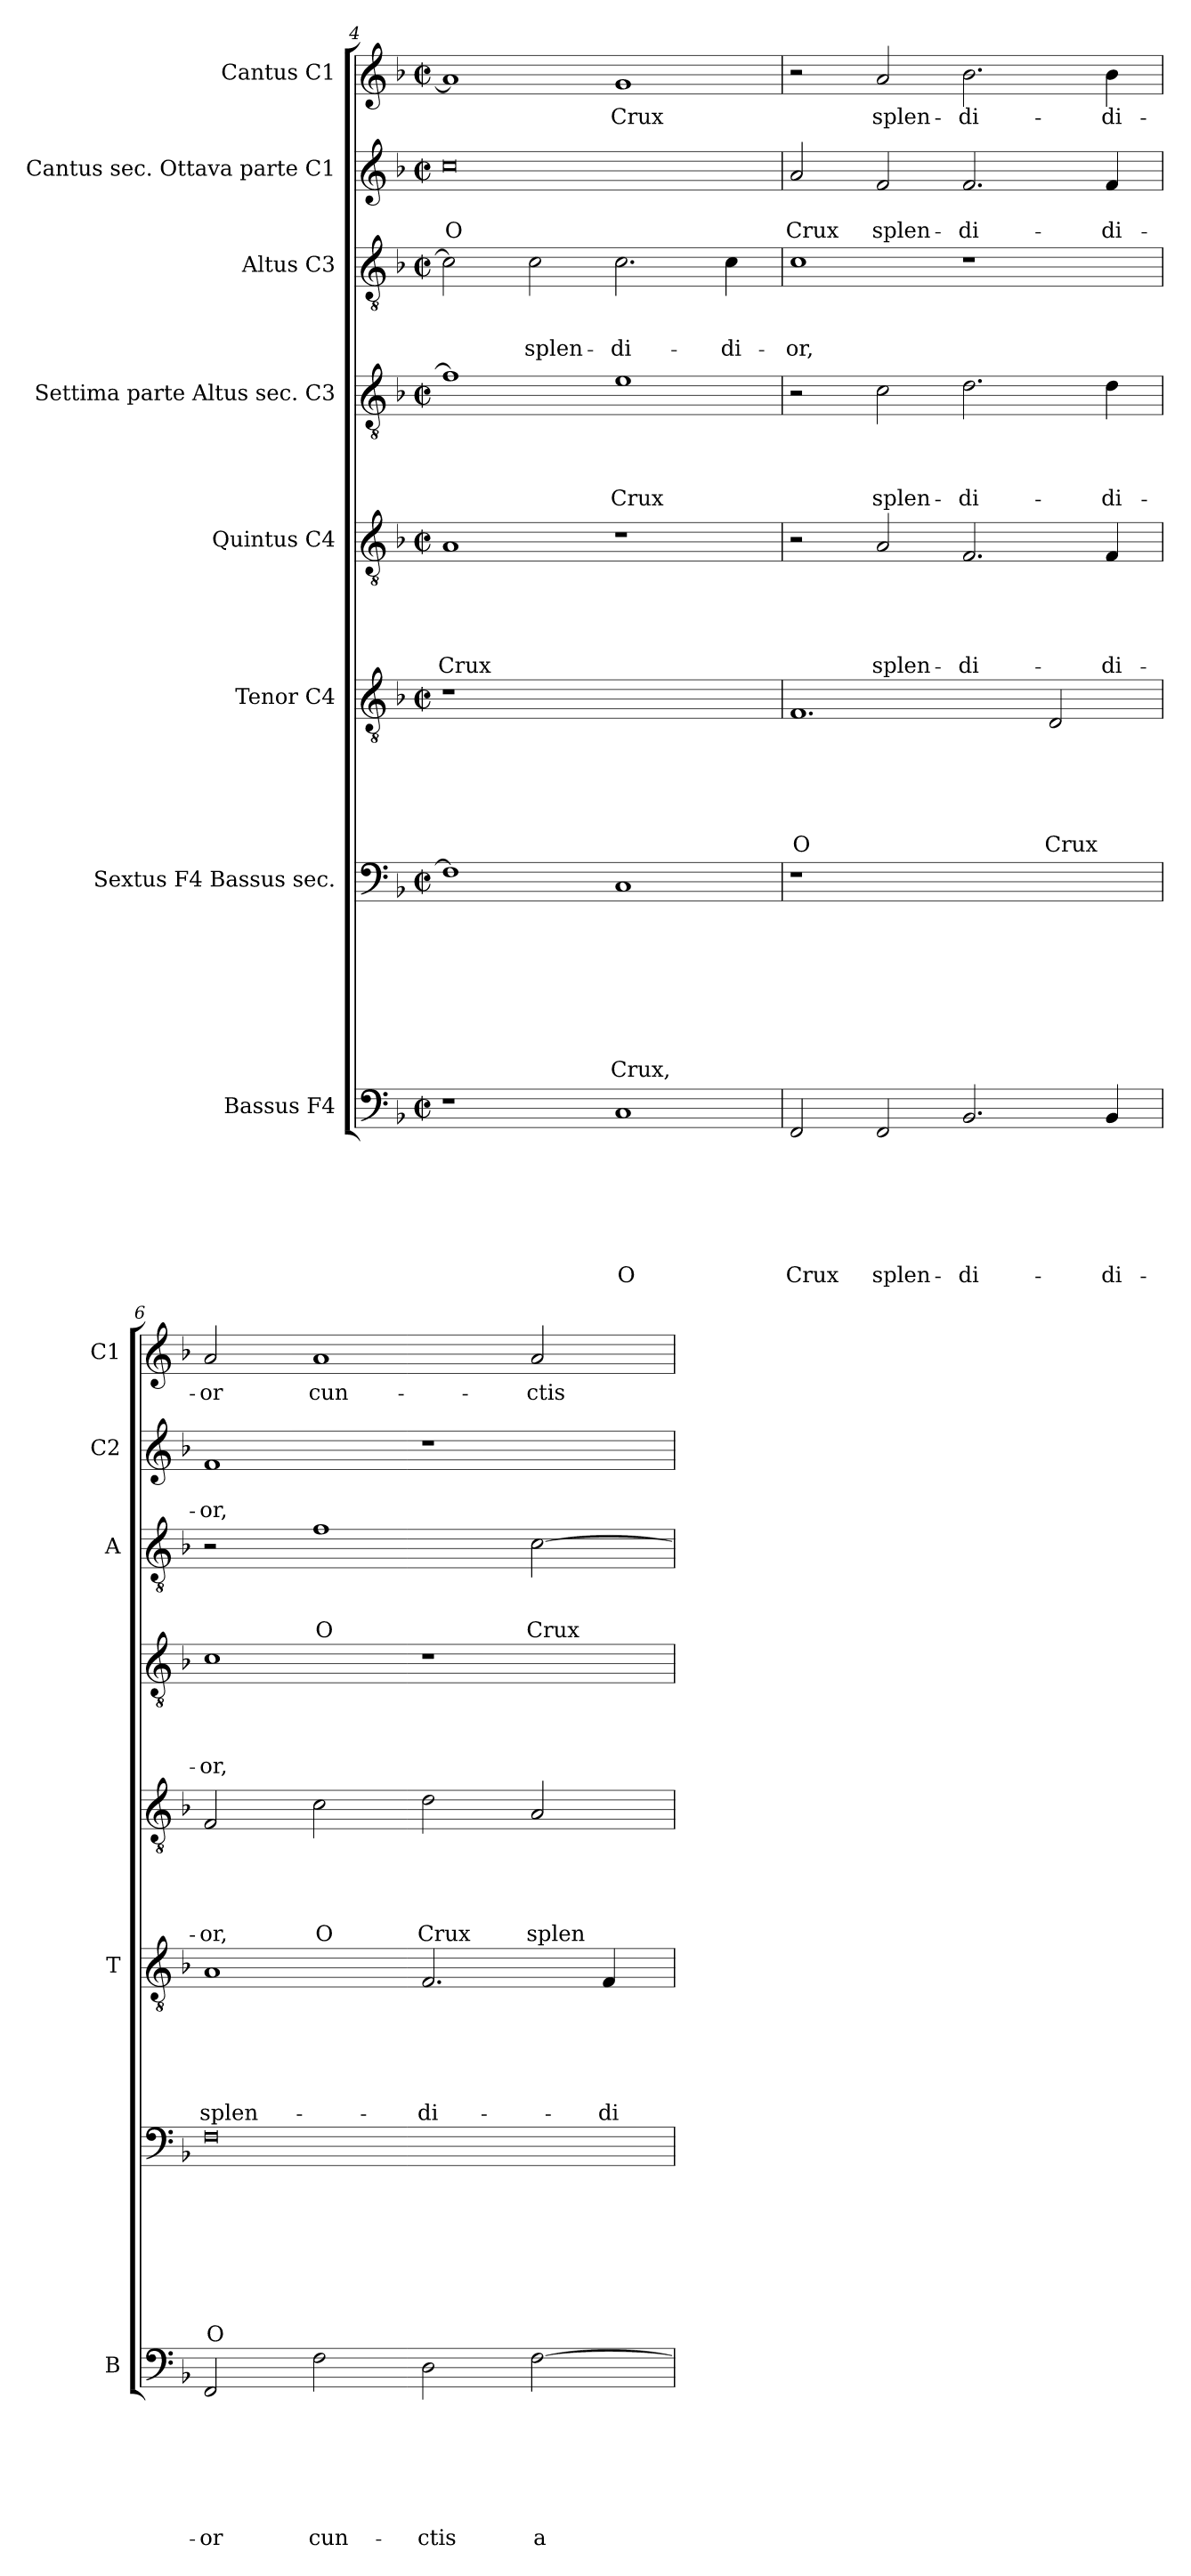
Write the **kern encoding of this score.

**kern	**text	**text	**text	**text	**text	**text	**text	**kern	**text	**text	**text	**text	**text	**text	**text	**text	**kern	**text	**text	**text	**text	**text	**text	**kern	**text	**text	**text	**text	**text	**kern	**text	**text	**text	**text	**kern	**text	**text	**text	**kern	**text	**text	**kern	**text
*part8	*part8	*part8	*part8	*part8	*part8	*part8	*part8	*part7	*part7	*part7	*part7	*part7	*part7	*part7	*part7	*part7	*part6	*part6	*part6	*part6	*part6	*part6	*part6	*part5	*part5	*part5	*part5	*part5	*part5	*part4	*part4	*part4	*part4	*part4	*part3	*part3	*part3	*part3	*part2	*part2	*part2	*part1	*part1
*staff8	*staff8	*staff8	*staff8	*staff8	*staff8	*staff8	*staff8	*staff7	*staff7	*staff7	*staff7	*staff7	*staff7	*staff7	*staff7	*staff7	*staff6	*staff6	*staff6	*staff6	*staff6	*staff6	*staff6	*staff5	*staff5	*staff5	*staff5	*staff5	*staff5	*staff4	*staff4	*staff4	*staff4	*staff4	*staff3	*staff3	*staff3	*staff3	*staff2	*staff2	*staff2	*staff1	*staff1
*I"Bassus F4	*	*	*	*	*	*	*	*I"Sextus F4 Bassus sec.	*	*	*	*	*	*	*	*	*I"Tenor C4	*	*	*	*	*	*	*I"Quintus C4	*	*	*	*	*	*I"Settima parte Altus sec. C3	*	*	*	*	*I"Altus C3	*	*	*	*I"Cantus sec. Ottava parte C1	*	*	*I"Cantus C1	*
*I'B	*	*	*	*	*	*	*	*	*	*	*	*	*	*	*	*	*I'T	*	*	*	*	*	*	*	*	*	*	*	*	*	*	*	*	*	*I'A	*	*	*	*I'C2	*	*	*I'C1	*
*clefF4	*	*	*	*	*	*	*	*clefF4	*	*	*	*	*	*	*	*	*clefGv2	*	*	*	*	*	*	*clefGv2	*	*	*	*	*	*clefGv2	*	*	*	*	*clefGv2	*	*	*	*clefG2	*	*	*clefG2	*
*k[b-]	*	*	*	*	*	*	*	*k[b-]	*	*	*	*	*	*	*	*	*k[b-]	*	*	*	*	*	*	*k[b-]	*	*	*	*	*	*k[b-]	*	*	*	*	*k[b-]	*	*	*	*k[b-]	*	*	*k[b-]	*
*F:	*	*	*	*	*	*	*	*F:	*	*	*	*	*	*	*	*	*F:	*	*	*	*	*	*	*F:	*	*	*	*	*	*F:	*	*	*	*	*F:	*	*	*	*F:	*	*	*F:	*
*M2/2	*	*	*	*	*	*	*	*M2/2	*	*	*	*	*	*	*	*	*M2/2	*	*	*	*	*	*	*M2/2	*	*	*	*	*	*M2/2	*	*	*	*	*M2/2	*	*	*	*M2/2	*	*	*M2/2	*
*met(c|)	*	*	*	*	*	*	*	*met(c|)	*	*	*	*	*	*	*	*	*met(c|)	*	*	*	*	*	*	*met(c|)	*	*	*	*	*	*met(c|)	*	*	*	*	*met(c|)	*	*	*	*met(c|)	*	*	*met(c|)	*
=4	=4	=4	=4	=4	=4	=4	=4	=4	=4	=4	=4	=4	=4	=4	=4	=4	=4	=4	=4	=4	=4	=4	=4	=4	=4	=4	=4	=4	=4	=4	=4	=4	=4	=4	=4	=4	=4	=4	=4	=4	=4	=4	=4
!	!	!	!	!	!	!	!	!	!	!	!	!	!	!	!	!	!	!	!	!	!	!	!	!	!	!	!	!	!LO:LY:b	!	!	!	!	!	!	!	!	!	!	!	!LO:LY:b	!	!
1r	.	.	.	.	.	.	.	1F]	.	.	.	.	.	.	.	.	1r	.	.	.	.	.	.	1A	.	.	.	.	Crux	1f]	.	.	.	.	2c\]	.	.	.	0cc	.	O	1a]	.
!	!	!	!	!	!	!	!	!	!	!	!	!	!	!	!	!	!	!	!	!	!	!	!	!	!	!	!	!	!	!	!	!	!	!	!	!	!	!LO:LY:b	!	!	!	!	!
.	.	.	.	.	.	.	.	.	.	.	.	.	.	.	.	.	.	.	.	.	.	.	.	.	.	.	.	.	.	.	.	.	.	.	2c\	.	.	splen-	.	.	.	.	.
!	!	!	!	!	!	!	!LO:LY:b	!	!	!	!	!	!	!	!	!LO:LY:b	!	!	!	!	!	!	!	!	!	!	!	!	!	!	!	!	!	!LO:LY:b	!	!	!	!LO:LY:b	!	!	!	!	!LO:LY:b
1C	.	.	.	.	.	.	O	1C	.	.	.	.	.	.	.	Crux,	1ryy	.	.	.	.	.	.	1r	.	.	.	.	.	1e	.	.	.	Crux	2.c\	.	.	-di-	.	.	.	1g	Crux
!	!	!	!	!	!	!	!	!	!	!	!	!	!	!	!	!	!	!	!	!	!	!	!	!	!	!	!	!	!	!	!	!	!	!	!	!	!	!LO:LY:b	!	!	!	!	!
.	.	.	.	.	.	.	.	.	.	.	.	.	.	.	.	.	.	.	.	.	.	.	.	.	.	.	.	.	.	.	.	.	.	.	4c\	.	.	-di-	.	.	.	.	.
=5	=5	=5	=5	=5	=5	=5	=5	=5	=5	=5	=5	=5	=5	=5	=5	=5	=5	=5	=5	=5	=5	=5	=5	=5	=5	=5	=5	=5	=5	=5	=5	=5	=5	=5	=5	=5	=5	=5	=5	=5	=5	=5	=5
!	!	!	!	!	!	!	!LO:LY:b	!	!	!	!	!	!	!	!	!	!	!	!	!	!	!	!LO:LY:b	!	!	!	!	!	!	!	!	!	!	!	!	!	!	!LO:LY:b	!	!	!LO:LY:b	!	!
2FF/	.	.	.	.	.	.	Crux	1r	.	.	.	.	.	.	.	.	1.F	.	.	.	.	.	O	2r	.	.	.	.	.	2r	.	.	.	.	1c	.	.	-or,	2a/	.	Crux	2r	.
!	!	!	!	!	!	!	!LO:LY:b	!	!	!	!	!	!	!	!	!	!	!	!	!	!	!	!	!	!	!	!	!	!LO:LY:b	!	!	!	!	!LO:LY:b	!	!	!	!	!	!	!LO:LY:b	!	!LO:LY:b
2FF/	.	.	.	.	.	.	splen-	.	.	.	.	.	.	.	.	.	.	.	.	.	.	.	.	2A/	.	.	.	.	splen-	2c\	.	.	.	splen-	.	.	.	.	2f/	.	splen-	2a/	splen-
!	!	!	!	!	!	!	!LO:LY:b	!	!	!	!	!	!	!	!	!	!	!	!	!	!	!	!	!	!	!	!	!	!LO:LY:b	!	!	!	!	!LO:LY:b	!	!	!	!	!	!	!LO:LY:b	!	!LO:LY:b
2.BB-/	.	.	.	.	.	.	-di-	1ryy	.	.	.	.	.	.	.	.	.	.	.	.	.	.	.	2.F/	.	.	.	.	-di-	2.d\	.	.	.	-di-	1r	.	.	.	2.f/	.	-di-	2.b-\	-di-
!	!	!	!	!	!	!	!	!	!	!	!	!	!	!	!	!	!	!	!	!	!	!	!LO:LY:b	!	!	!	!	!	!	!	!	!	!	!	!	!	!	!	!	!	!	!	!
.	.	.	.	.	.	.	.	.	.	.	.	.	.	.	.	.	2D/	.	.	.	.	.	Crux	.	.	.	.	.	.	.	.	.	.	.	.	.	.	.	.	.	.	.	.
!	!	!	!	!	!	!	!LO:LY:b	!	!	!	!	!	!	!	!	!	!	!	!	!	!	!	!	!	!	!	!	!	!LO:LY:b	!	!	!	!	!LO:LY:b	!	!	!	!	!	!	!LO:LY:b	!	!LO:LY:b
4BB-/	.	.	.	.	.	.	-di-	.	.	.	.	.	.	.	.	.	.	.	.	.	.	.	.	4F/	.	.	.	.	-di-	4d\	.	.	.	-di-	.	.	.	.	4f/	.	-di-	4b-\	-di-
=6	=6	=6	=6	=6	=6	=6	=6	=6	=6	=6	=6	=6	=6	=6	=6	=6	=6	=6	=6	=6	=6	=6	=6	=6	=6	=6	=6	=6	=6	=6	=6	=6	=6	=6	=6	=6	=6	=6	=6	=6	=6	=6	=6
!	!	!	!	!	!	!	!LO:LY:b	!	!	!	!	!	!	!	!	!LO:LY:b	!	!	!	!	!	!	!LO:LY:b	!	!	!	!	!	!LO:LY:b	!	!	!	!	!LO:LY:b	!	!	!	!	!	!	!LO:LY:b	!	!LO:LY:b
2FF/	.	.	.	.	.	.	-or	0F	.	.	.	.	.	.	.	O	1A	.	.	.	.	.	splen-	2F/	.	.	.	.	-or,	1c	.	.	.	-or,	2r	.	.	.	1f	.	-or,	2a/	-or
!	!	!	!	!	!	!	!LO:LY:b	!	!	!	!	!	!	!	!	!	!	!	!	!	!	!	!	!	!	!	!	!	!LO:LY:b	!	!	!	!	!	!	!	!	!LO:LY:b	!	!	!	!	!LO:LY:b
2F\	.	.	.	.	.	.	cun-	.	.	.	.	.	.	.	.	.	.	.	.	.	.	.	.	2c\	.	.	.	.	O	.	.	.	.	.	1f	.	.	O	.	.	.	1a	cun-
!	!	!	!	!	!	!	!LO:LY:b	!	!	!	!	!	!	!	!	!	!	!	!	!	!	!	!LO:LY:b	!	!	!	!	!	!LO:LY:b	!	!	!	!	!	!	!	!	!	!	!	!	!	!
2D\	.	.	.	.	.	.	-ctis	.	.	.	.	.	.	.	.	.	2.F/	.	.	.	.	.	-di-	2d\	.	.	.	.	Crux	1r	.	.	.	.	.	.	.	.	1r	.	.	.	.
!	!	!	!	!	!	!	!LO:LY:b	!	!	!	!	!	!	!	!	!	!	!	!	!	!	!	!	!	!	!	!	!	!LO:LY:b	!	!	!	!	!	!	!	!	!LO:LY:b	!	!	!	!	!LO:LY:b
[2F\	.	.	.	.	.	.	a-	.	.	.	.	.	.	.	.	.	.	.	.	.	.	.	.	2A/	.	.	.	.	splen-	.	.	.	.	.	[2c\	.	.	Crux	.	.	.	2a/	-ctis
!	!	!	!	!	!	!	!	!	!	!	!	!	!	!	!	!	!	!	!	!	!	!	!LO:LY:b	!	!	!	!	!	!	!	!	!	!	!	!	!	!	!	!	!	!	!	!
.	.	.	.	.	.	.	.	.	.	.	.	.	.	.	.	.	4F/	.	.	.	.	.	-di-	.	.	.	.	.	.	.	.	.	.	.	.	.	.	.	.	.	.	.	.
=	=	=	=	=	=	=	=	=	=	=	=	=	=	=	=	=	=	=	=	=	=	=	=	=	=	=	=	=	=	=	=	=	=	=	=	=	=	=	=	=	=	=	=
*-	*-	*-	*-	*-	*-	*-	*-	*-	*-	*-	*-	*-	*-	*-	*-	*-	*-	*-	*-	*-	*-	*-	*-	*-	*-	*-	*-	*-	*-	*-	*-	*-	*-	*-	*-	*-	*-	*-	*-	*-	*-	*-	*-
